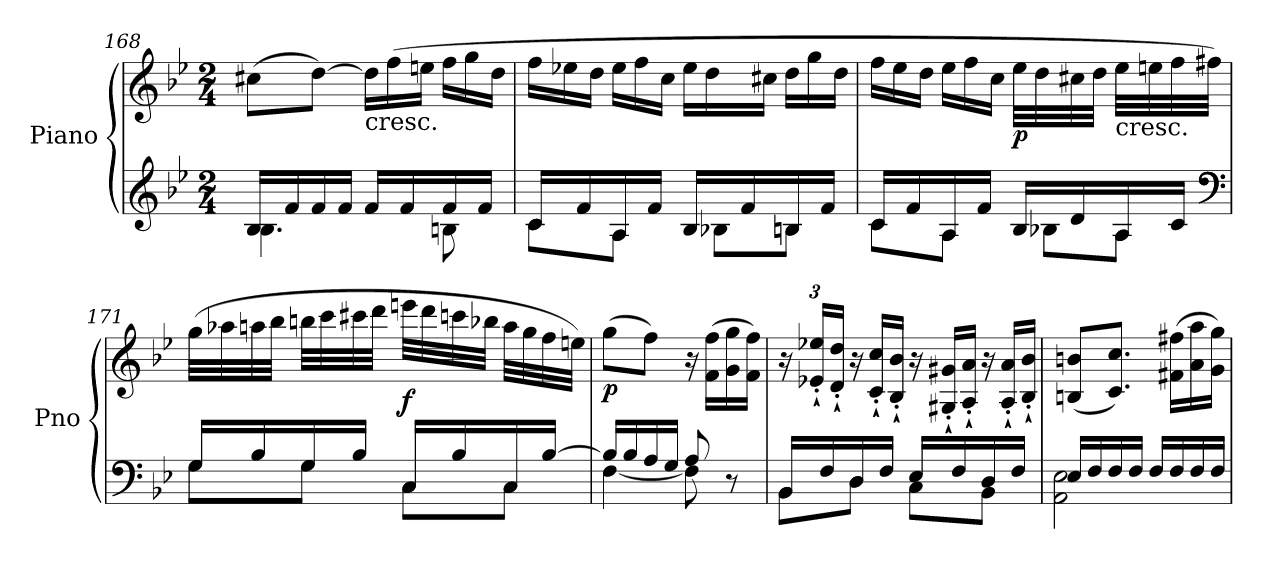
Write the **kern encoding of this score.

**kern	**kern	**dynam
*part1	*part1	*part1
*staff2	*staff1	*staff1/2
*I"Piano	*	*
*I'Pno	*	*
!!LO:PB:g=z
*clefG2	*clefG2	*
*k[b-e-]	*k[b-e-]	*
*B-:	*B-:	*
*M2/4	*M2/4	*
=168	=168	=168
*^	*	*
16B-/LL	4.B-\	(8cc#X\L	.
16f/	.	.	.
16f/	.	[8dd\J)	.
16f/JJ	.	.	.
*	*	*Xtuplet	*
!	!	!LO:TX:b:t=cresc.	!
16f/LL	.	24dd\LL]	.
.	.	(24ff\	.
16f/	.	.	.
.	.	24een\JJ	.
16f/	8Bn\	24ff\LL	.
.	.	24gg\	.
16f/JJ	.	.	.
.	.	24dd\JJ	.
!!LO:PB:g=z
=169	=169	=169	=169
16c/LL	8c\L	24ff\LL	.
.	.	24ee-X\	.
16f/	.	.	.
.	.	24dd\JJ	.
16A/	8A\J	24ee-\LL	.
.	.	24ff\	.
16f/JJ	.	.	.
.	.	24cc\JJ	.
16B-/LL	8B-X\L	24ee-\LL	.
.	.	24dd\	.
16f/	.	.	.
.	.	24cc#X\JJ	.
16B/	8Bn\J	24dd\LL	.
.	.	24gg\	.
16f/JJ	.	.	.
.	.	24dd\JJ	.
=170	=170	=170	=170
16c/LL	8c\L	24ff\LL	.
.	.	24ee-\	.
16f/	.	.	.
.	.	24dd\JJ	.
16A/	8A\J	24ee-\LL	.
.	.	24ff\	.
16f/JJ	.	.	.
.	.	24cc\JJ	.
!	!	!	!LO:DY:b
16B-/LL	8B-X\L	32ee-\LLL	p
.	.	32dd\	.
16d/	.	32cc#X\	.
.	.	32dd\JJJ	.
!	!	!LO:TX:b:t=cresc.	!
16A/	8A\J	32ee-\LLL	.
.	.	32een\	.
16c/JJ	.	32ff\	.
.	.	32ff#X\JJJ)	.
*clefF4	*	*	*
=171	=171	=171	=171
16G/LL	8G\L	(32gg\LLL	.
.	.	32aa-X\	.
16B-/	.	32aan\	.
.	.	32bb-\JJJ	.
16G/	8G\J	32bbn\LLL	.
.	.	32ccc\	.
16B-/JJ	.	32ccc#X\	.
.	.	32ddd\JJJ	.
!	!	!	!LO:DY:a=2
16C/LL	8C\L	32eeen\LLL	f
.	.	32ddd\	.
16B-/	.	32cccn\	.
.	.	32bb-X\JJJ	.
16C/	8C\J	32aa\LLL	.
.	.	32gg\	.
[16B-/JJ	.	32ff\	.
.	.	32een\JJJ)	.
!!LO:LB:g=z
=172	=172	=172	=172
!	!	!	!LO:DY:b
16B-/LL]	[4F\	(8gg\L	p
16B-/	.	.	.
16A/	.	8ff\J)	.
16G/JJ	.	.	.
8A/	8F\]	16r	.
.	.	(16f\ 16ff\LL	.
8r	8ryy	16g\ 16gg\	.
.	.	16f\ 16ff\JJ)	.
=173	=173	=173	=173
*	*	*tuplet	*
*	*	*Xbrackettup	*
16BB-/LL	8BB-\L	24r	.
.	.	24e-X/`' 24ee-X/`'LL	.
16F/	.	.	.
.	.	24d/`' 24dd/`'JJ	.
*	*	*Xtuplet	*
16D/	8D\J	24r	.
.	.	24c/`' 24cc/`'LL	.
16F/JJ	.	.	.
.	.	24B-/`' 24b-/`'JJ	.
16E-/LL	8C\L	24r	.
.	.	24G#X/`' 24g#X/`'LL	.
16F/	.	.	.
.	.	24A/`' 24a/`'JJ	.
16D/	8BB-\J	24r	.
.	.	24A/`' 24a/`'LL	.
16F/JJ	.	.	.
.	.	24B-/`' 24b-/`'JJ	.
=174	=174	=174	=174
16E-/LL	2AA\ 2E-\	(8Bn/ 8bn/L	.
16F/	.	.	.
16F/	.	8.c/ 8.cc/J)	.
16F/JJ	.	.	.
16F/LL	.	.	.
16F/	.	(16f#X\ 16ff#X\LL	.
16F/	.	16a\ 16aa\	.
16F/JJ	.	16g\ 16gg\JJ)	.
*v	*v	*	*
=	=	=
*-	*-	*-
